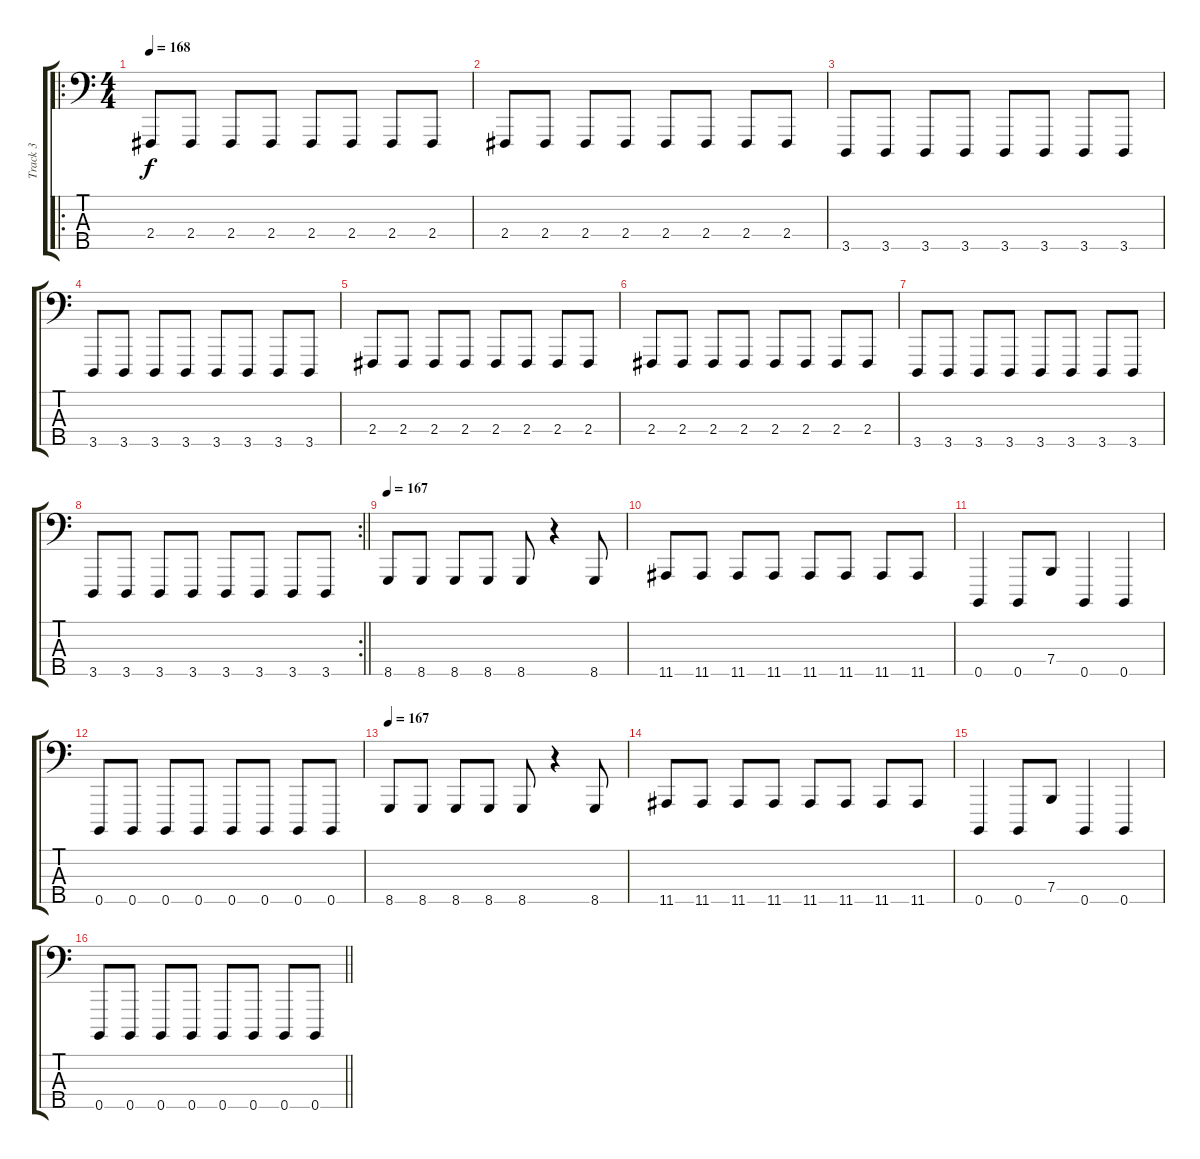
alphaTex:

\track ("Track 3" "Track 3") {instrument clavinet}
\staff {score tabs}
\tuning (G2 D2 A1 E1 B0) {hide}
\ro
\ts (4 4)
\section ("" "")
\tempo 168
\clef f4
\ks c
2.4.8{dy f} 2.4.8 2.4.8 2.4.8 2.4.8 2.4.8 2.4.8 2.4.8 |
2.4.8 2.4.8 2.4.8 2.4.8 2.4.8 2.4.8 2.4.8 2.4.8 |
3.5.8 3.5.8 3.5.8 3.5.8 3.5.8 3.5.8 3.5.8 3.5.8 |
3.5.8 3.5.8 3.5.8 3.5.8 3.5.8 3.5.8 3.5.8 3.5.8 |
2.4.8 2.4.8 2.4.8 2.4.8 2.4.8 2.4.8 2.4.8 2.4.8 |
2.4.8 2.4.8 2.4.8 2.4.8 2.4.8 2.4.8 2.4.8 2.4.8 |
3.5.8 3.5.8 3.5.8 3.5.8 3.5.8 3.5.8 3.5.8 3.5.8 |
\rc 2
\barLineRight lightlight
3.5.8 3.5.8 3.5.8 3.5.8 3.5.8 3.5.8 3.5.8 3.5.8 |
\section ("" "")
\tempo 167
8.5.8 8.5.8 8.5.8 8.5.8 8.5.8 r.4 8.5.8 |
11.5.8 11.5.8 11.5.8 11.5.8 11.5.8 11.5.8 11.5.8 11.5.8 |
0.5.4 0.5.8 7.4.8 0.5.4 0.5.4 |
0.5.8 0.5.8 0.5.8 0.5.8 0.5.8 0.5.8 0.5.8 0.5.8 |
\tempo 167
8.5.8 8.5.8 8.5.8 8.5.8 8.5.8 r.4 8.5.8 |
11.5.8 11.5.8 11.5.8 11.5.8 11.5.8 11.5.8 11.5.8 11.5.8 |
0.5.4 0.5.8 7.4.8 0.5.4 0.5.4 |
\barLineRight lightlight
0.5.8 0.5.8 0.5.8 0.5.8 0.5.8 0.5.8 0.5.8 0.5.8
